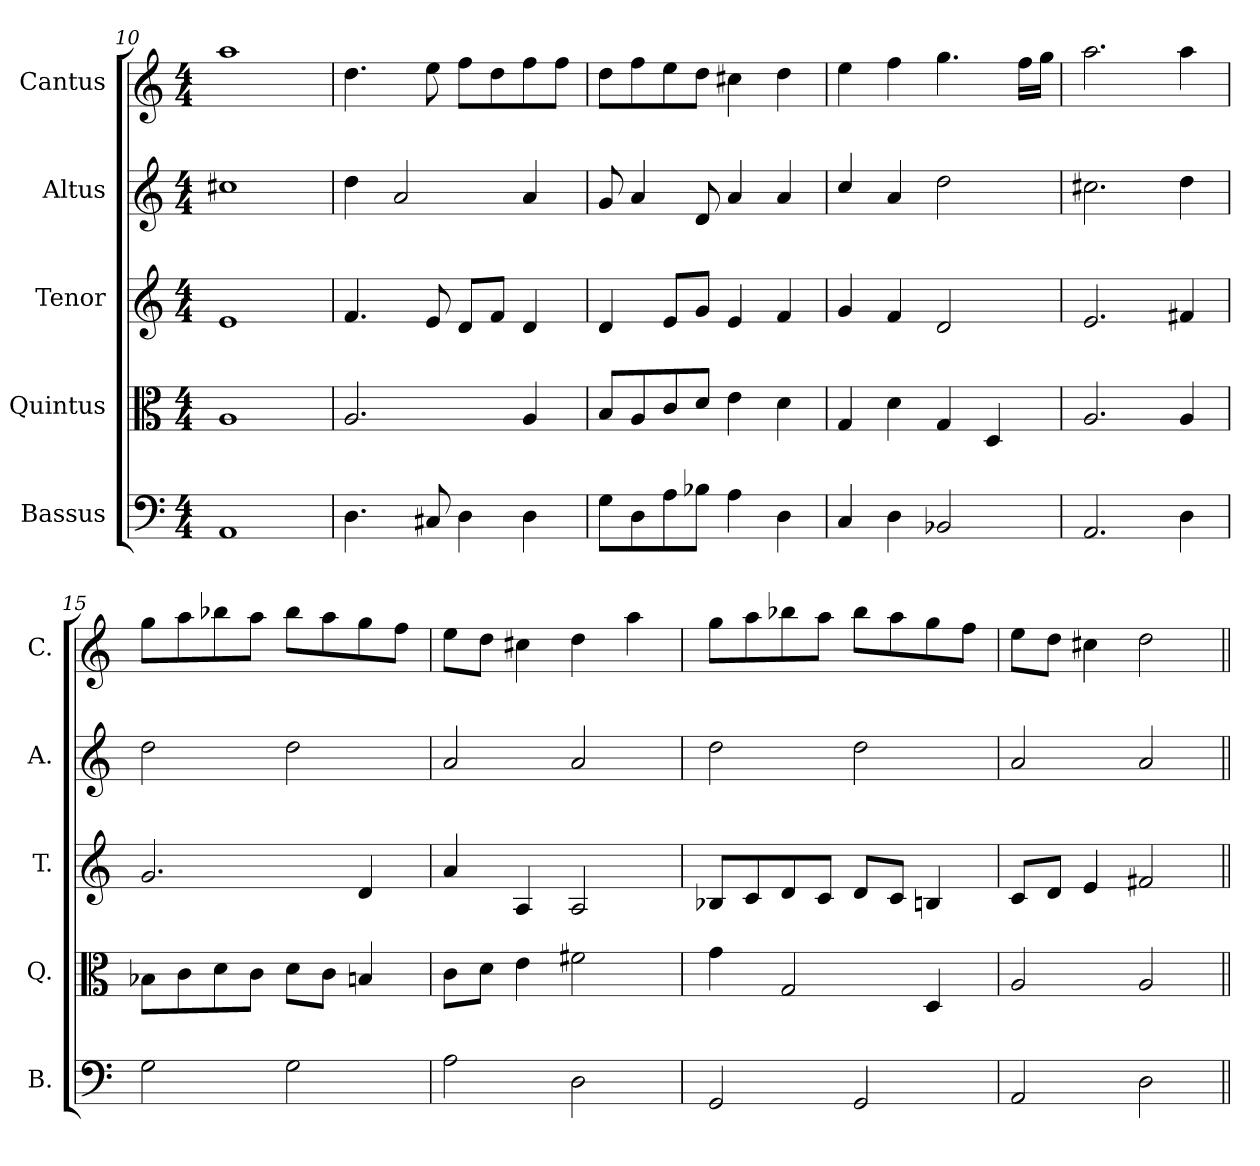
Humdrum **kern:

**kern	**kern	**kern	**kern	**kern
*part5	*part4	*part3	*part2	*part1
*staff5	*staff4	*staff3	*staff2	*staff1
*I"Bassus	*I"Quintus	*I"Tenor	*I"Altus	*I"Cantus
*I'B.	*I'Q.	*I'T.	*I'A.	*I'C.
!!LO:LB:g=z
*clefF4	*clefC3	*clefG2	*clefG2	*clefG2
*k[]	*k[]	*k[]	*k[]	*k[]
*M4/4	*M4/4	*M4/4	*M4/4	*M4/4
=10	=10	=10	=10	=10
1AA	1A	1e	1cc#X	1aa
=11	=11	=11	=11	=11
4.D\	2.A/	4.f/	4dd\	4.dd\
.	.	.	2a/	.
8C#X/	.	8e/	.	8ee\
4D\	.	8d/L	.	8ff\L
.	.	8f/J	.	8dd\
4D\	4A/	4d/	4a/	8ff\
.	.	.	.	8ff\J
=12	=12	=12	=12	=12
8G\L	8B/L	4d/	8g/	8dd\L
8D\	8A/	.	4a/	8ff\
8A\	8c/	8e/L	.	8ee\
8B-X\J	8d/J	8g/J	8d/	8dd\J
4A\	4e\	4e/	4a/	4cc#X\
4D\	4d\	4f/	4a/	4dd\
=13	=13	=13	=13	=13
4C/	4G/	4g/	4cc/	4ee\
4D\	4d\	4f/	4a/	4ff\
2BB-X/	4G/	2d/	2dd\	4.gg\
.	4D/	.	.	.
.	.	.	.	16ff\LL
.	.	.	.	16gg\JJ
=14	=14	=14	=14	=14
2.AA/	2.A/	2.e/	2.cc#X\	2.aa\
4D\	4A/	4f#X/	4dd\	4aa\
=15	=15	=15	=15	=15
2G\	8B-X\L	2.g/	2dd\	8gg\L
.	8c\	.	.	8aa\
.	8d\	.	.	8bb-X\
.	8c\J	.	.	8aa\J
2G\	8d\L	.	2dd\	8bb-\L
.	8c\J	.	.	8aa\
.	4Bn/	4d/	.	8gg\
.	.	.	.	8ff\J
=16	=16	=16	=16	=16
2A\	8c\L	4a/	2a/	8ee\L
.	8d\J	.	.	8dd\J
.	4e\	4A/	.	4cc#X\
2D\	2f#X\	2A/	2a/	4dd\
.	.	.	.	4aa\
=17	=17	=17	=17	=17
2GG/	4g\	8B-X/L	2dd\	8gg\L
.	.	8c/	.	8aa\
.	2G/	8d/	.	8bb-X\
.	.	8c/J	.	8aa\J
2GG/	.	8d/L	2dd\	8bb-\L
.	.	8c/J	.	8aa\
.	4D/	4Bn/	.	8gg\
.	.	.	.	8ff\J
=18	=18	=18	=18	=18
2AA/	2A/	8c/L	2a/	8ee\L
.	.	8d/J	.	8dd\J
.	.	4e/	.	4cc#X\
2D\	2A/	2f#X/	2a/	2dd\
=||	=||	=||	=||	=||
*-	*-	*-	*-	*-
